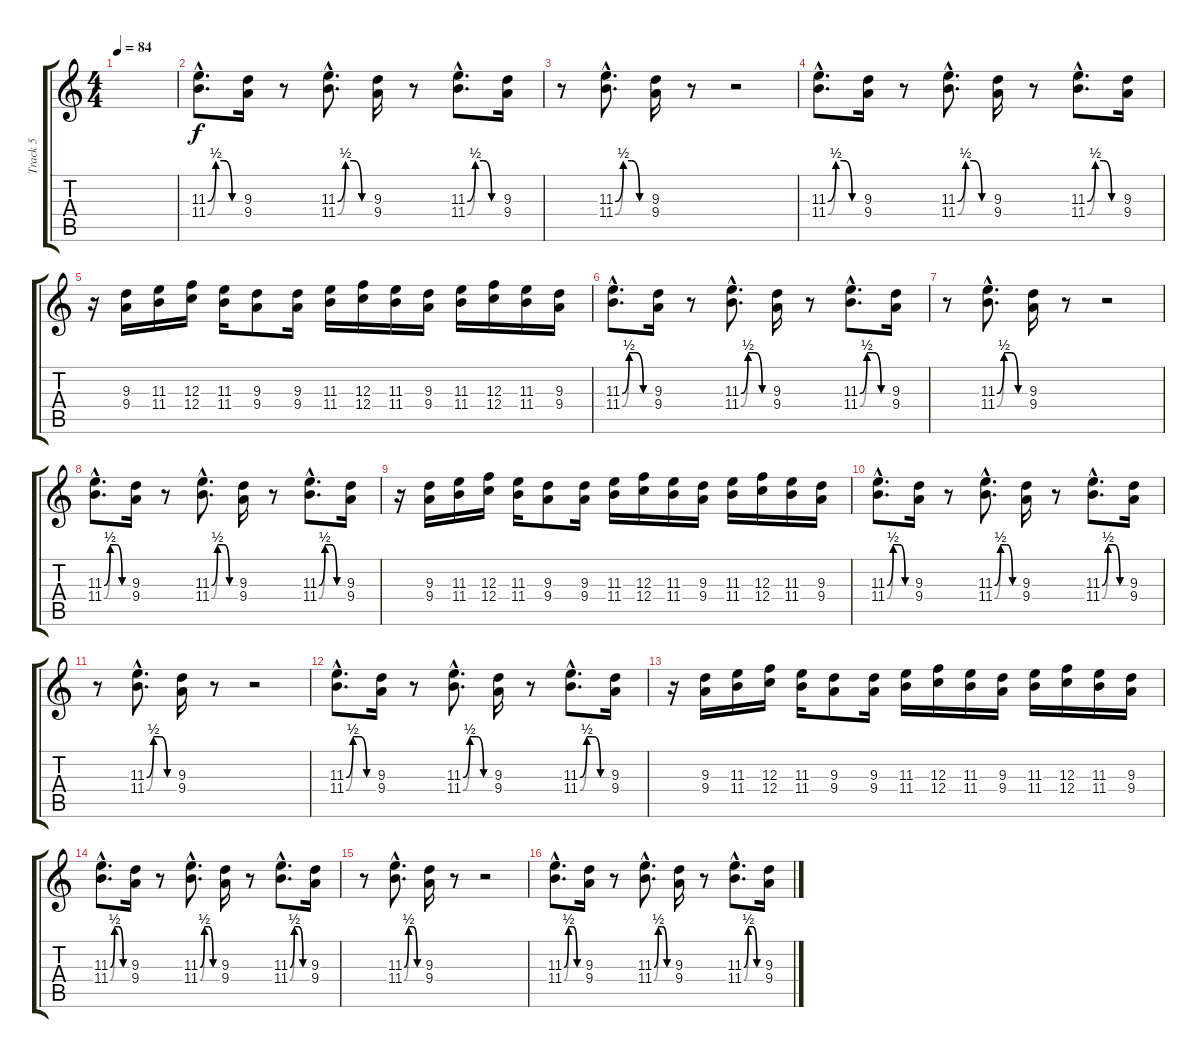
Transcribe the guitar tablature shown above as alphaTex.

\track ("Track 5" "Track 5") {instrument distortionguitar}
\staff {score tabs}
\tuning (D4 A3 F3 C3 G2 D2) {hide}
\ts (4 4)
\tempo 84
\clef g2
\ks c
|
(11.3{be (custom 0 0 15 2 30 2 45 0 60 0) hac} 11.4{be (custom 0 0 15 2 30 2 45 0 60 0) hac}).8{d} (9.3 9.4).16 r.8 (11.3{be (custom 0 0 15 2 30 2 45 0 60 0) hac} 11.4{be (custom 0 0 15 2 30 2 45 0 60 0) hac}).8{d} (9.3 9.4).16 r.8 (11.3{be (custom 0 0 15 2 30 2 45 0 60 0) hac} 11.4{be (custom 0 0 15 2 30 2 45 0 60 0) hac}).8{d} (9.3 9.4).16 |
r.8 (11.3{be (custom 0 0 15 2 30 2 45 0 60 0) hac} 11.4{be (custom 0 0 15 2 30 2 45 0 60 0) hac}).8{d} (9.3 9.4).16 r.8 r.2 |
(11.3{be (custom 0 0 15 2 30 2 45 0 60 0) hac} 11.4{be (custom 0 0 15 2 30 2 45 0 60 0) hac}).8{d} (9.3 9.4).16 r.8 (11.3{be (custom 0 0 15 2 30 2 45 0 60 0) hac} 11.4{be (custom 0 0 15 2 30 2 45 0 60 0) hac}).8{d} (9.3 9.4).16 r.8 (11.3{be (custom 0 0 15 2 30 2 45 0 60 0) hac} 11.4{be (custom 0 0 15 2 30 2 45 0 60 0) hac}).8{d} (9.3 9.4).16 |
r.16 (9.3 9.4).16 (11.3 11.4).16 (12.3 12.4).16 (11.3 11.4).16 (9.3 9.4).8 (9.3 9.4).16 (11.3 11.4).16 (12.3 12.4).16 (11.3 11.4).16 (9.3 9.4).16 (11.3 11.4).16 (12.3 12.4).16 (11.3 11.4).16 (9.3 9.4).16 |
(11.3{be (custom 0 0 15 2 30 2 45 0 60 0) hac} 11.4{be (custom 0 0 15 2 30 2 45 0 60 0) hac}).8{d} (9.3 9.4).16 r.8 (11.3{be (custom 0 0 15 2 30 2 45 0 60 0) hac} 11.4{be (custom 0 0 15 2 30 2 45 0 60 0) hac}).8{d} (9.3 9.4).16 r.8 (11.3{be (custom 0 0 15 2 30 2 45 0 60 0) hac} 11.4{be (custom 0 0 15 2 30 2 45 0 60 0) hac}).8{d} (9.3 9.4).16 |
r.8 (11.3{be (custom 0 0 15 2 30 2 45 0 60 0) hac} 11.4{be (custom 0 0 15 2 30 2 45 0 60 0) hac}).8{d} (9.3 9.4).16 r.8 r.2 |
(11.3{be (custom 0 0 15 2 30 2 45 0 60 0) hac} 11.4{be (custom 0 0 15 2 30 2 45 0 60 0) hac}).8{d} (9.3 9.4).16 r.8 (11.3{be (custom 0 0 15 2 30 2 45 0 60 0) hac} 11.4{be (custom 0 0 15 2 30 2 45 0 60 0) hac}).8{d} (9.3 9.4).16 r.8 (11.3{be (custom 0 0 15 2 30 2 45 0 60 0) hac} 11.4{be (custom 0 0 15 2 30 2 45 0 60 0) hac}).8{d} (9.3 9.4).16 |
r.16 (9.3 9.4).16 (11.3 11.4).16 (12.3 12.4).16 (11.3 11.4).16 (9.3 9.4).8 (9.3 9.4).16 (11.3 11.4).16 (12.3 12.4).16 (11.3 11.4).16 (9.3 9.4).16 (11.3 11.4).16 (12.3 12.4).16 (11.3 11.4).16 (9.3 9.4).16 |
(11.3{be (custom 0 0 15 2 30 2 45 0 60 0) hac} 11.4{be (custom 0 0 15 2 30 2 45 0 60 0) hac}).8{d} (9.3 9.4).16 r.8 (11.3{be (custom 0 0 15 2 30 2 45 0 60 0) hac} 11.4{be (custom 0 0 15 2 30 2 45 0 60 0) hac}).8{d} (9.3 9.4).16 r.8 (11.3{be (custom 0 0 15 2 30 2 45 0 60 0) hac} 11.4{be (custom 0 0 15 2 30 2 45 0 60 0) hac}).8{d} (9.3 9.4).16 |
r.8 (11.3{be (custom 0 0 15 2 30 2 45 0 60 0) hac} 11.4{be (custom 0 0 15 2 30 2 45 0 60 0) hac}).8{d} (9.3 9.4).16 r.8 r.2 |
(11.3{be (custom 0 0 15 2 30 2 45 0 60 0) hac} 11.4{be (custom 0 0 15 2 30 2 45 0 60 0) hac}).8{d} (9.3 9.4).16 r.8 (11.3{be (custom 0 0 15 2 30 2 45 0 60 0) hac} 11.4{be (custom 0 0 15 2 30 2 45 0 60 0) hac}).8{d} (9.3 9.4).16 r.8 (11.3{be (custom 0 0 15 2 30 2 45 0 60 0) hac} 11.4{be (custom 0 0 15 2 30 2 45 0 60 0) hac}).8{d} (9.3 9.4).16 |
r.16 (9.3 9.4).16 (11.3 11.4).16 (12.3 12.4).16 (11.3 11.4).16 (9.3 9.4).8 (9.3 9.4).16 (11.3 11.4).16 (12.3 12.4).16 (11.3 11.4).16 (9.3 9.4).16 (11.3 11.4).16 (12.3 12.4).16 (11.3 11.4).16 (9.3 9.4).16 |
(11.3{be (custom 0 0 15 2 30 2 45 0 60 0) hac} 11.4{be (custom 0 0 15 2 30 2 45 0 60 0) hac}).8{d} (9.3 9.4).16 r.8 (11.3{be (custom 0 0 15 2 30 2 45 0 60 0) hac} 11.4{be (custom 0 0 15 2 30 2 45 0 60 0) hac}).8{d} (9.3 9.4).16 r.8 (11.3{be (custom 0 0 15 2 30 2 45 0 60 0) hac} 11.4{be (custom 0 0 15 2 30 2 45 0 60 0) hac}).8{d} (9.3 9.4).16 |
r.8 (11.3{be (custom 0 0 15 2 30 2 45 0 60 0) hac} 11.4{be (custom 0 0 15 2 30 2 45 0 60 0) hac}).8{d} (9.3 9.4).16 r.8 r.2 |
(11.3{be (custom 0 0 15 2 30 2 45 0 60 0) hac} 11.4{be (custom 0 0 15 2 30 2 45 0 60 0) hac}).8{d} (9.3 9.4).16 r.8 (11.3{be (custom 0 0 15 2 30 2 45 0 60 0) hac} 11.4{be (custom 0 0 15 2 30 2 45 0 60 0) hac}).8{d} (9.3 9.4).16 r.8 (11.3{be (custom 0 0 15 2 30 2 45 0 60 0) hac} 11.4{be (custom 0 0 15 2 30 2 45 0 60 0) hac}).8{d} (9.3 9.4).16
